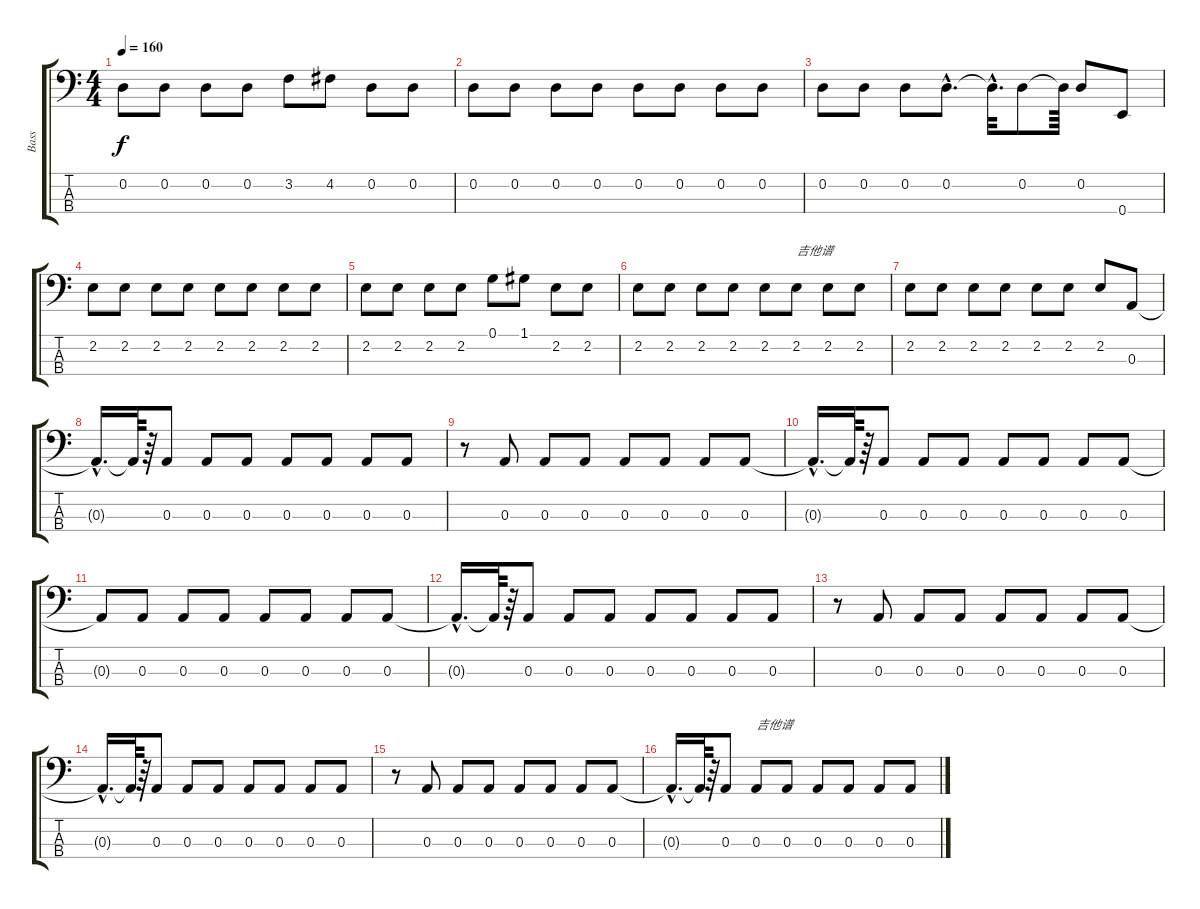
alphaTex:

\track ("Bass" "Bass") {instrument electricbassfinger}
\staff {score tabs}
\tuning (G2 D2 A1 E1) {hide}
\ts (4 4)
\tempo 160
\clef f4
\ks c
0.2.8{dy f} 0.2.8 0.2.8 0.2.8 3.2.8 4.2.8 0.2.8 0.2.8 |
0.2.8 0.2.8 0.2.8 0.2.8 0.2.8 0.2.8 0.2.8 0.2.8 |
0.2.8 0.2.8 0.2.8 0.2{hac}.8{d} 0.2{hac t}.32{d} 0.2.8 0.2{t}.64 0.2.8 0.4.8 |
2.2.8 2.2.8 2.2.8 2.2.8 2.2.8 2.2.8 2.2.8 2.2.8 |
2.2.8 2.2.8 2.2.8 2.2.8 0.1.8 1.1.8 2.2.8 2.2.8 |
2.2.8 2.2.8 2.2.8 2.2.8 2.2.8 2.2.8{txt "吉他谱"} 2.2.8 2.2.8 |
2.2.8 2.2.8 2.2.8 2.2.8 2.2.8 2.2.8 2.2.8 0.3.8 |
0.3{hac t}.16{d} 0.3{t}.64 r.64 0.3.8 0.3.8 0.3.8 0.3.8 0.3.8 0.3.8 0.3.8 |
r.8 0.3.8 0.3.8 0.3.8 0.3.8 0.3.8 0.3.8 0.3.8 |
0.3{hac t}.16{d} 0.3{t}.64 r.64 0.3.8 0.3.8 0.3.8 0.3.8 0.3.8 0.3.8 0.3.8 |
0.3{t}.8 0.3.8 0.3.8 0.3.8 0.3.8 0.3.8 0.3.8 0.3.8 |
0.3{hac t}.16{d} 0.3{t}.64 r.64 0.3.8 0.3.8 0.3.8 0.3.8 0.3.8 0.3.8 0.3.8 |
r.8 0.3.8 0.3.8 0.3.8 0.3.8 0.3.8 0.3.8 0.3.8 |
0.3{hac t}.16{d} 0.3{t}.64 r.64 0.3.8 0.3.8 0.3.8 0.3.8 0.3.8 0.3.8 0.3.8 |
r.8 0.3.8 0.3.8 0.3.8 0.3.8 0.3.8 0.3.8 0.3.8 |
0.3{hac t}.16{d} 0.3{t}.64 r.64 0.3.8 0.3.8{txt "吉他谱"} 0.3.8 0.3.8 0.3.8 0.3.8 0.3.8
